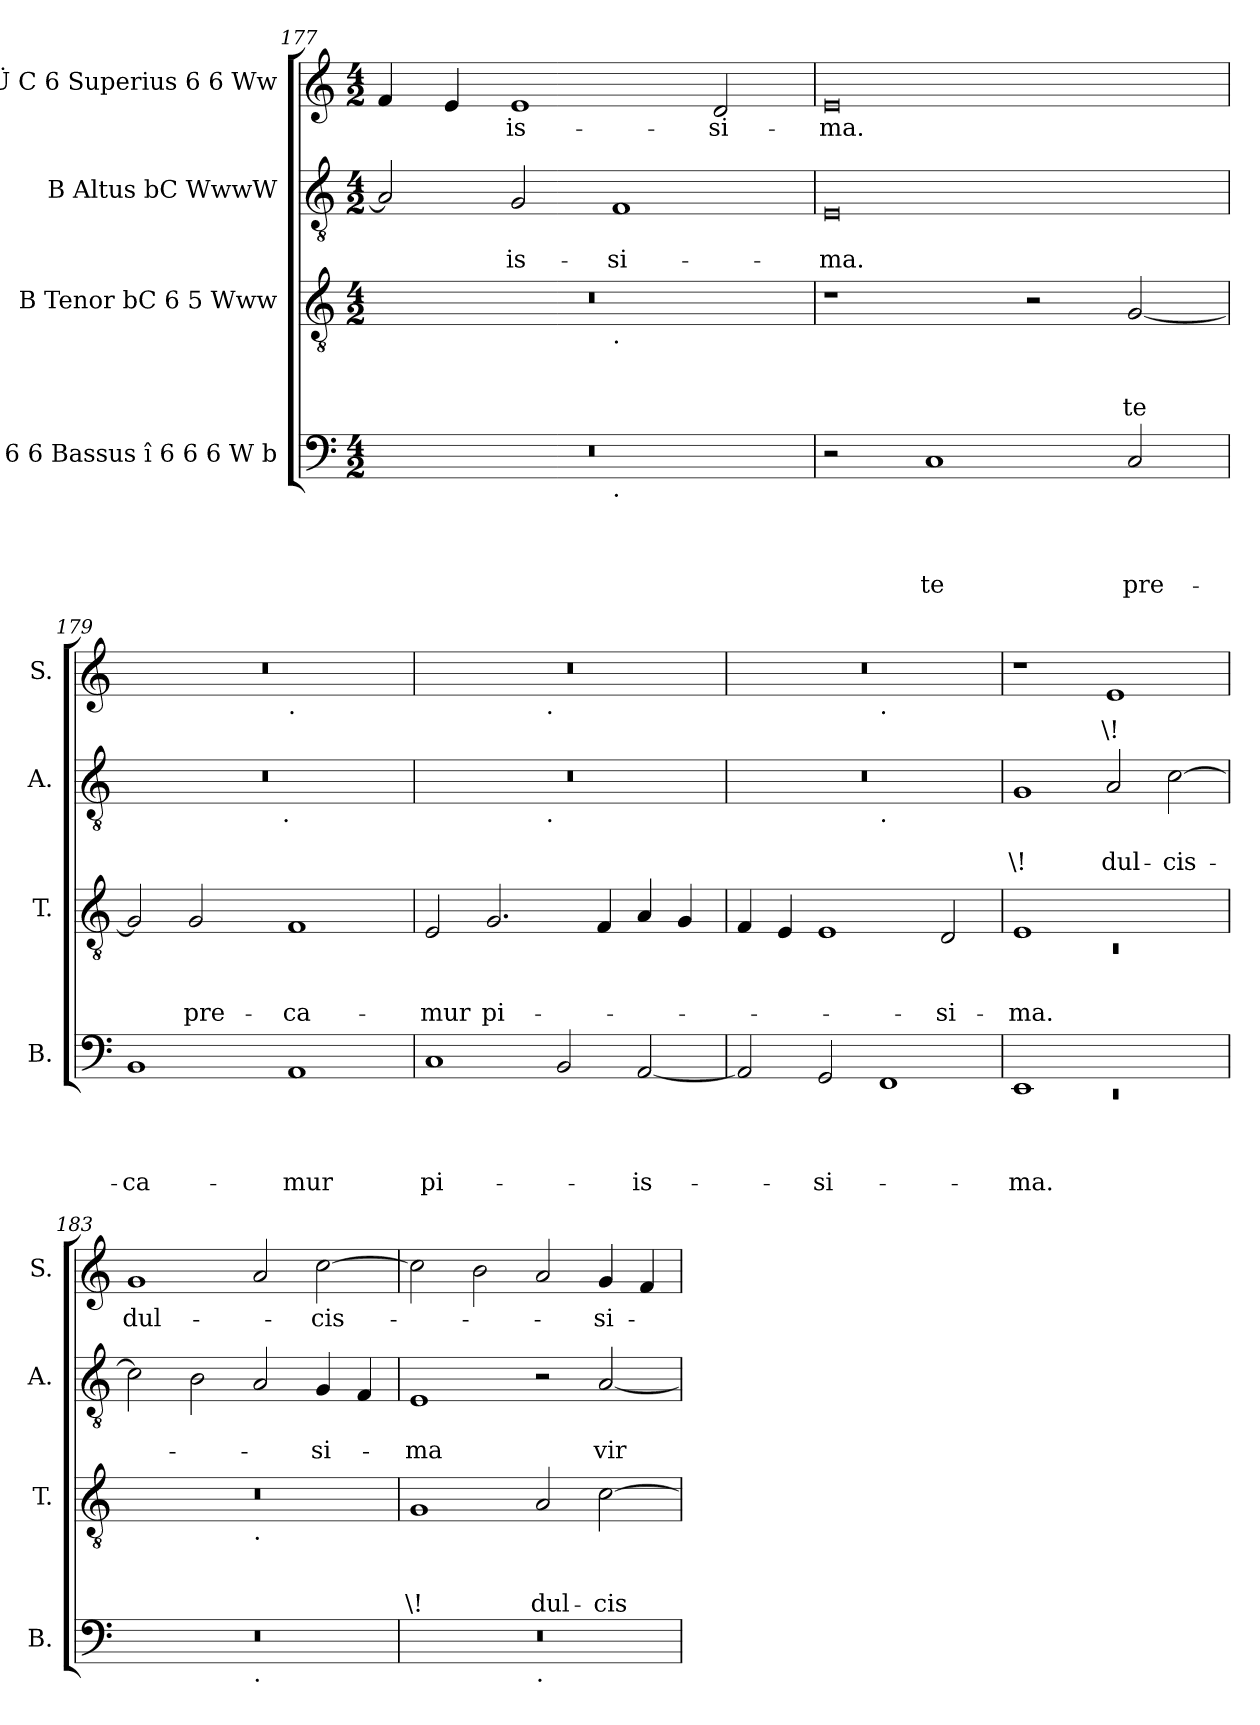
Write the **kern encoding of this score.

**kern	**text	**text	**text	**text	**kern	**text	**text	**text	**kern	**text	**text	**kern	**text
*part4	*part4	*part4	*part4	*part4	*part3	*part3	*part3	*part3	*part2	*part2	*part2	*part1	*part1
*staff4	*staff4	*staff4	*staff4	*staff4	*staff3	*staff3	*staff3	*staff3	*staff2	*staff2	*staff2	*staff1	*staff1
*I"C 6 6 Bassus î 6 6 6 W b	*	*	*	*	*I"B Tenor bC 6 5 Www	*	*	*	*I"B Altus bC WwwW	*	*	*I"b Ü C 6 Superius 6 6 Ww	*
*I'B.	*	*	*	*	*I'T.	*	*	*	*I'A.	*	*	*I'S.	*
*clefF4	*	*	*	*	*clefGv2	*	*	*	*clefGv2	*	*	*clefG2	*
*k[]	*	*	*	*	*k[]	*	*	*	*k[]	*	*	*k[]	*
*C:	*	*	*	*	*C:	*	*	*	*C:	*	*	*C:	*
*M4/2	*	*	*	*	*M4/2	*	*	*	*M4/2	*	*	*M4/2	*
=177	=177	=177	=177	=177	=177	=177	=177	=177	=177	=177	=177	=177	=177
*^	*	*	*	*	*^	*	*	*	*	*	*	*	*
0r	1ryy	.	.	.	.	0r	1ryy	.	.	.	2A/]	.	.	4f/	.
.	.	.	.	.	.	.	.	.	.	.	.	.	.	4e/	.
!	!	!	!	!	!	!	!	!	!	!	!	!	!LO:LY:b	!	!LO:LY:b
.	.	.	.	.	.	.	.	.	.	.	2G/	.	-is-	1e	-is-
!	!	!	!	!	!	!	!LO:TX:b:t=.	!	!	!	!	!	!	!	!
!	!LO:TX:b:t=.	!	!	!	!	!	!	!	!	!	!	!	!	!	!
!	!	!	!	!	!	!	!	!	!	!	!	!	!LO:LY:b	!	!
.	1ryy	.	.	.	.	.	1ryy	.	.	.	1F	.	-si-	.	.
!	!	!	!	!	!	!	!	!	!	!	!	!	!	!	!LO:LY:b
.	.	.	.	.	.	.	.	.	.	.	.	.	.	2d/	-si-
=178	=178	=178	=178	=178	=178	=178	=178	=178	=178	=178	=178	=178	=178	=178	=178
!	!	!	!	!	!	!	!	!	!	!	!	!	!LO:LY:b	!	!LO:LY:b
*v	*v	*	*	*	*	*	*	*	*	*	*	*	*	*	*
*	*	*	*	*	*v	*v	*	*	*	*	*	*	*	*
2r	.	.	.	.	1r	.	.	.	0E	.	-ma.	0e	-ma.
!	!	!	!	!LO:LY:b	!	!	!	!	!	!	!	!	!
1C	.	.	.	te	.	.	.	.	.	.	.	.	.
.	.	.	.	.	2r	.	.	.	.	.	.	.	.
!	!	!	!	!LO:LY:b	!	!	!	!LO:LY:b	!	!	!	!	!
2C/	.	.	.	pre-	[<2G/	.	.	te	.	.	.	.	.
=179	=179	=179	=179	=179	=179	=179	=179	=179	=179	=179	=179	=179	=179
!	!	!	!	!LO:LY:b	!	!	!	!	!	!	!	!	!
*	*	*	*	*	*	*	*	*	*^	*	*	*^	*
1BB	.	.	.	-ca-	2G/]	.	.	.	0r	3%2ryy	.	.	0r	1ryy	.
!	!	!	!	!	!	!	!	!LO:LY:b	!	!	!	!	!	!	!
.	.	.	.	.	2G/	.	.	pre-	.	.	.	.	.	.	.
.	.	.	.	.	.	.	.	.	.	6ryy	.	.	.	.	.
.	.	.	.	.	.	.	.	.	.	12...ryy	.	.	.	.	.
!	!	!	!	!	!	!	!	!	!	!LO:TX:b:t=.	!	!	!	!	!
.	.	.	.	.	.	.	.	.	.	3%2ryy	.	.	.	.	.
!	!	!	!	!	!	!	!	!	!	!	!	!	!	!LO:TX:b:t=.	!
!	!	!	!	!LO:LY:b	!	!	!	!LO:LY:b	!	!	!	!	!	!	!
1AA	.	.	.	-mur	1F	.	.	-ca-	.	.	.	.	.	1ryy	.
.	.	.	.	.	.	.	.	.	.	3ryy	.	.	.	.	.
.	.	.	.	.	.	.	.	.	.	96ryy	.	.	.	.	.
=180	=180	=180	=180	=180	=180	=180	=180	=180	=180	=180	=180	=180	=180	=180	=180
!	!	!	!	!LO:LY:b	!	!	!	!LO:LY:b	!	!	!	!	!	!	!
1C	.	.	.	pi-	2E/	.	.	-mur	0r	2ryy	.	.	0r	2ryy	.
!	!	!	!	!	!	!	!	!LO:LY:b	!	!	!	!	!	!	!
.	.	.	.	.	2.G/	.	.	pi-	.	4...ryy	.	.	.	4...ryy	.
!	!	!	!	!	!	!	!	!	!	!	!	!	!	!LO:TX:b:t=.	!
!	!	!	!	!	!	!	!	!	!	!LO:TX:b:t=.	!	!	!	!	!
.	.	.	.	.	.	.	.	.	.	1ryy	.	.	.	1ryy	.
2BB/	.	.	.	.	.	.	.	.	.	.	.	.	.	.	.
.	.	.	.	.	4F/	.	.	.	.	.	.	.	.	.	.
!	!	!	!	!LO:LY:b	!	!	!	!	!	!	!	!	!	!	!
[>2AA/	.	.	.	-is-	4A/	.	.	.	.	.	.	.	.	.	.
.	.	.	.	.	4G/	.	.	.	.	.	.	.	.	.	.
.	.	.	.	.	.	.	.	.	.	32ryy	.	.	.	32ryy	.
!!LO:PB:g=z	!!
=181	=181	=181	=181	=181	=181	=181	=181	=181	=181	=181	=181	=181	=181	=181	=181
2AA/]	.	.	.	.	4F/	.	.	.	0r	1ryy	.	.	0r	1ryy	.
.	.	.	.	.	4E/	.	.	.	.	.	.	.	.	.	.
!	!	!	!	!LO:LY:b	!	!	!	!	!	!	!	!	!	!	!
2GG/	.	.	.	-si-	1E	.	.	.	.	.	.	.	.	.	.
!	!	!	!	!	!	!	!	!	!	!	!	!	!	!LO:TX:b:t=.	!
!	!	!	!	!	!	!	!	!	!	!LO:TX:b:t=.	!	!	!	!	!
1FF	.	.	.	.	.	.	.	.	.	1ryy	.	.	.	1ryy	.
!	!	!	!	!	!	!	!	!LO:LY:b	!	!	!	!	!	!	!
.	.	.	.	.	2D/	.	.	-si-	.	.	.	.	.	.	.
=182	=182	=182	=182	=182	=182	=182	=182	=182	=182	=182	=182	=182	=182	=182	=182
*^	*	*	*	*	*^	*	*	*	*	*	*	*	*	*	*
!	!LO:N:vis=1	!	!	!	!LO:LY:b	!	!LO:N:vis=1	!	!	!LO:LY:b	!	!	!	!LO:LY:b	!	!	!
*	*	*	*	*	*	*	*	*	*	*	*v	*v	*	*	*	*	*
*	*	*	*	*	*	*	*	*	*	*	*	*	*	*v	*v	*
1EE	0rEE	.	.	.	-ma.	1E	0rC	.	.	-ma.	1G	.	\!	1r	.
!	!	!	!	!	!	!	!	!	!	!	!	!	!LO:LY:b	!	!LO:LY:b
1ryy	.	.	.	.	.	1ryy	.	.	.	.	2A/	.	dul-	1e	\!
!	!	!	!	!	!	!	!	!	!	!	!	!	!LO:LY:b	!	!
.	.	.	.	.	.	.	.	.	.	.	[>2c\	.	-cis-	.	.
=183	=183	=183	=183	=183	=183	=183	=183	=183	=183	=183	=183	=183	=183	=183	=183
!	!	!	!	!	!	!	!	!	!	!	!	!	!	!	!LO:LY:b
0r	1ryy	.	.	.	.	0r	1ryy	.	.	.	2c\]	.	.	1g	dul-
.	.	.	.	.	.	.	.	.	.	.	2B\	.	.	.	.
!	!	!	!	!	!	!	!LO:TX:b:t=.	!	!	!	!	!	!	!	!
!	!LO:TX:b:t=.	!	!	!	!	!	!	!	!	!	!	!	!	!	!
.	1ryy	.	.	.	.	.	1ryy	.	.	.	2A/	.	.	2a/	.
!	!	!	!	!	!	!	!	!	!	!	!	!	!LO:LY:b	!	!LO:LY:b
.	.	.	.	.	.	.	.	.	.	.	4G/	.	-si-	[>2cc\	-cis-
.	.	.	.	.	.	.	.	.	.	.	4F/	.	.	.	.
=184	=184	=184	=184	=184	=184	=184	=184	=184	=184	=184	=184	=184	=184	=184	=184
!	!	!	!	!	!	!	!	!	!	!LO:LY:b	!	!	!LO:LY:b	!	!
*	*	*	*	*	*	*v	*v	*	*	*	*	*	*	*	*
0r	1ryy	.	.	.	.	1G	.	.	\!	1E	.	-ma	2cc\]	.
.	.	.	.	.	.	.	.	.	.	.	.	.	2b\	.
!	!LO:TX:b:t=.	!	!	!	!	!	!	!	!	!	!	!	!	!
!	!	!	!	!	!	!	!	!	!LO:LY:b	!	!	!	!	!
.	1ryy	.	.	.	.	2A/	.	.	dul-	2r	.	.	2a/	.
!	!	!	!	!	!	!	!	!	!LO:LY:b	!	!	!LO:LY:b	!	!LO:LY:b
.	.	.	.	.	.	[>2c\	.	.	-cis-	[<2A/	.	vir-	4g/	-si-
.	.	.	.	.	.	.	.	.	.	.	.	.	4f/	.
*v	*v	*	*	*	*	*	*	*	*	*	*	*	*	*
=	=	=	=	=	=	=	=	=	=	=	=	=	=
*-	*-	*-	*-	*-	*-	*-	*-	*-	*-	*-	*-	*-	*-
